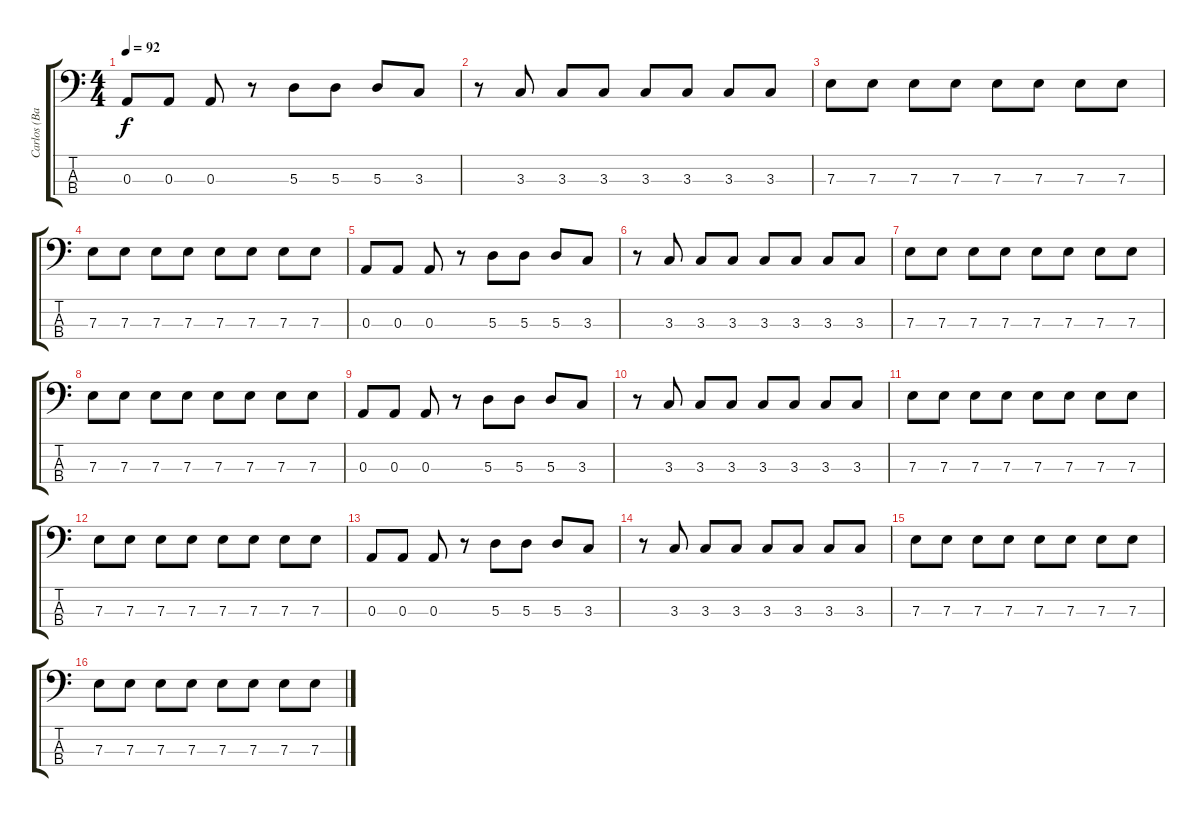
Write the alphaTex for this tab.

\track ("Carlos (Bass)" "Carlos (Ba") {instrument electricbasspick}
\staff {score tabs}
\tuning (G2 D2 A1 E1) {hide}
\ts (4 4)
\tempo 92
\clef f4
\ks c
0.3.8{dy f} 0.3.8 0.3.8 r.8 5.3.8 5.3.8 5.3.8 3.3.8 |
r.8 3.3.8 3.3.8 3.3.8 3.3.8 3.3.8 3.3.8 3.3.8 |
7.3.8 7.3.8 7.3.8 7.3.8 7.3.8 7.3.8 7.3.8 7.3.8 |
7.3.8 7.3.8 7.3.8 7.3.8 7.3.8 7.3.8 7.3.8 7.3.8 |
0.3.8 0.3.8 0.3.8 r.8 5.3.8 5.3.8 5.3.8 3.3.8 |
r.8 3.3.8 3.3.8 3.3.8 3.3.8 3.3.8 3.3.8 3.3.8 |
7.3.8 7.3.8 7.3.8 7.3.8 7.3.8 7.3.8 7.3.8 7.3.8 |
7.3.8 7.3.8 7.3.8 7.3.8 7.3.8 7.3.8 7.3.8 7.3.8 |
0.3.8 0.3.8 0.3.8 r.8 5.3.8 5.3.8 5.3.8 3.3.8 |
r.8 3.3.8 3.3.8 3.3.8 3.3.8 3.3.8 3.3.8 3.3.8 |
7.3.8 7.3.8 7.3.8 7.3.8 7.3.8 7.3.8 7.3.8 7.3.8 |
7.3.8 7.3.8 7.3.8 7.3.8 7.3.8 7.3.8 7.3.8 7.3.8 |
0.3.8 0.3.8 0.3.8 r.8 5.3.8 5.3.8 5.3.8 3.3.8 |
r.8 3.3.8 3.3.8 3.3.8 3.3.8 3.3.8 3.3.8 3.3.8 |
7.3.8 7.3.8 7.3.8 7.3.8 7.3.8 7.3.8 7.3.8 7.3.8 |
7.3.8 7.3.8 7.3.8 7.3.8 7.3.8 7.3.8 7.3.8 7.3.8
